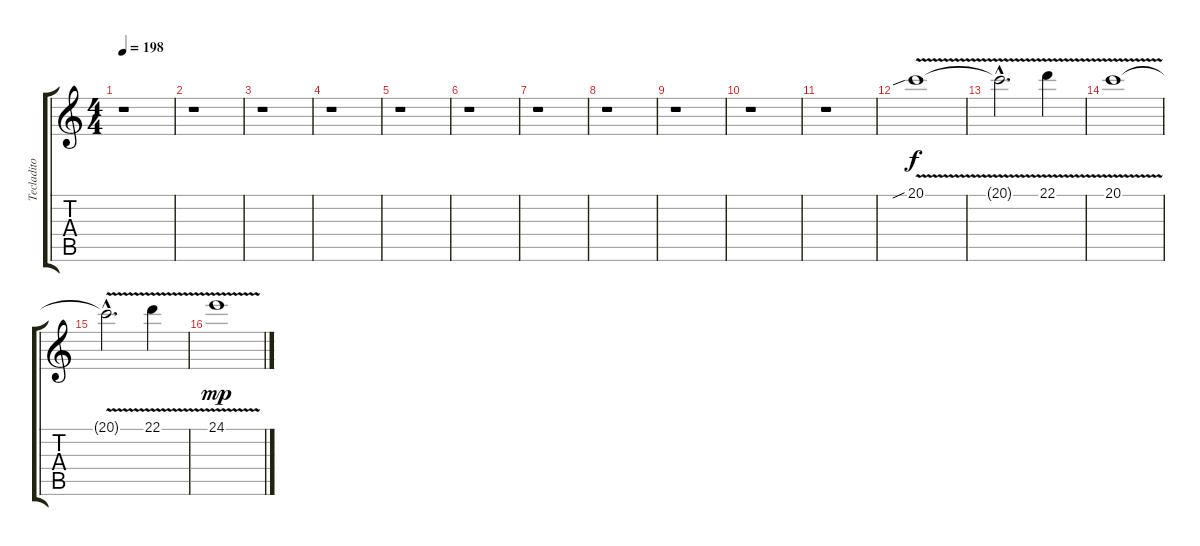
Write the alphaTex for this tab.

\track ("Tecladito" "Tecladito") {instrument recorder}
\staff {score tabs}
\tuning (E4 B3 G3 D3 A2 E2) {hide}
\ts (4 4)
\tempo 198
\clef g2
\ks c
r.1{dy f} |
r.1 |
r.1 |
r.1 |
r.1 |
r.1 |
r.1 |
r.1 |
r.1 |
r.1 |
r.1 |
20.1{v sib}.1 |
20.1{hac t}.2{d} 22.1{v}.4 |
20.1{v}.1 |
20.1{hac t}.2{d} 22.1{v}.4 |
24.1{v}.1{dy mp}
